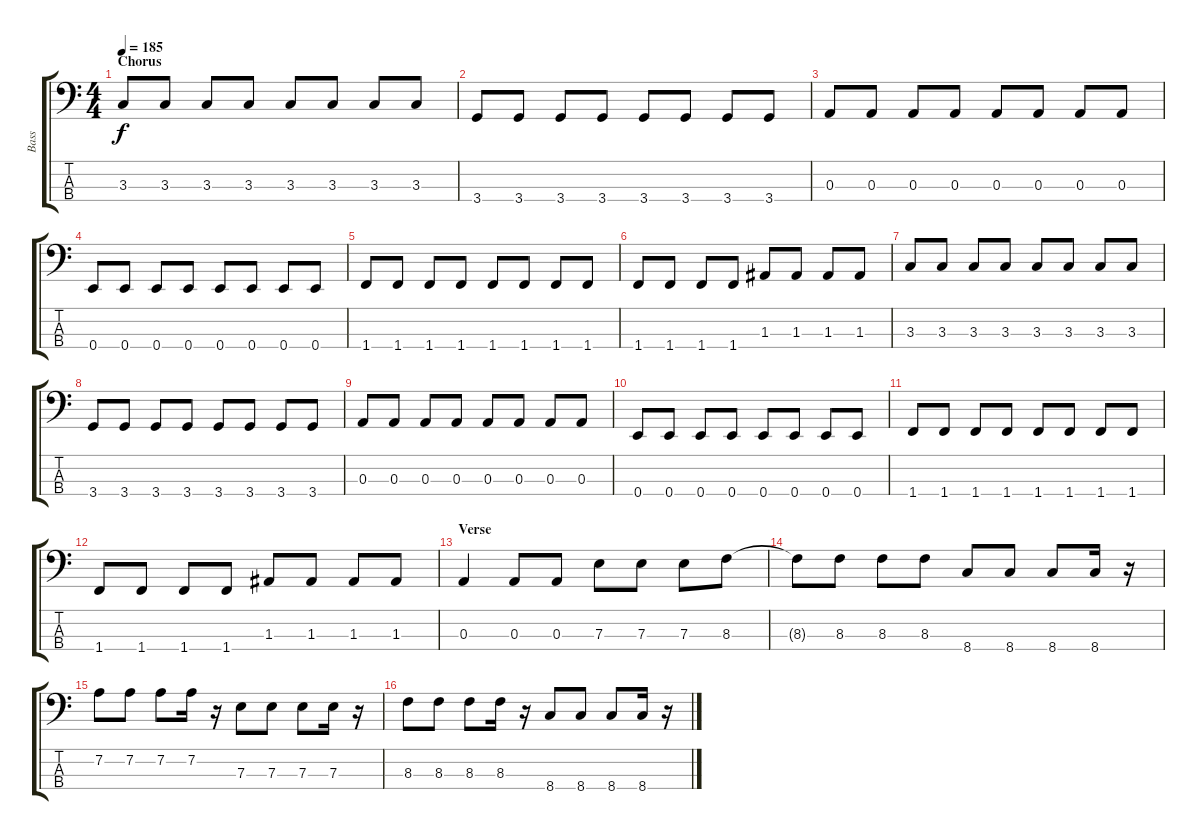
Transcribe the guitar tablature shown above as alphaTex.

\track ("Bass" "Bass") {instrument electricbassfinger}
\staff {score tabs}
\tuning (G2 D2 A1 E1) {hide}
\ts (4 4)
\section ("" "Chorus")
\tempo 185
\clef f4
\ks c
3.3.8{dy f} 3.3.8 3.3.8 3.3.8 3.3.8 3.3.8 3.3.8 3.3.8 |
3.4.8 3.4.8 3.4.8 3.4.8 3.4.8 3.4.8 3.4.8 3.4.8 |
0.3.8 0.3.8 0.3.8 0.3.8 0.3.8 0.3.8 0.3.8 0.3.8 |
0.4.8 0.4.8 0.4.8 0.4.8 0.4.8 0.4.8 0.4.8 0.4.8 |
1.4.8 1.4.8 1.4.8 1.4.8 1.4.8 1.4.8 1.4.8 1.4.8 |
1.4.8 1.4.8 1.4.8 1.4.8 1.3.8 1.3.8 1.3.8 1.3.8 |
3.3.8 3.3.8 3.3.8 3.3.8 3.3.8 3.3.8 3.3.8 3.3.8 |
3.4.8 3.4.8 3.4.8 3.4.8 3.4.8 3.4.8 3.4.8 3.4.8 |
0.3.8 0.3.8 0.3.8 0.3.8 0.3.8 0.3.8 0.3.8 0.3.8 |
0.4.8 0.4.8 0.4.8 0.4.8 0.4.8 0.4.8 0.4.8 0.4.8 |
1.4.8 1.4.8 1.4.8 1.4.8 1.4.8 1.4.8 1.4.8 1.4.8 |
1.4.8 1.4.8 1.4.8 1.4.8 1.3.8 1.3.8 1.3.8 1.3.8 |
\section ("" "Verse")
0.3.4 0.3.8 0.3.8 7.3.8 7.3.8 7.3.8 8.3.8 |
8.3{t}.8 8.3.8 8.3.8 8.3.8 8.4.8 8.4.8 8.4.8 8.4.16 r.16 |
7.2.8 7.2.8 7.2.8 7.2.16 r.16 7.3.8 7.3.8 7.3.8 7.3.16 r.16 |
8.3.8 8.3.8 8.3.8 8.3.16 r.16 8.4.8 8.4.8 8.4.8 8.4.16 r.16
